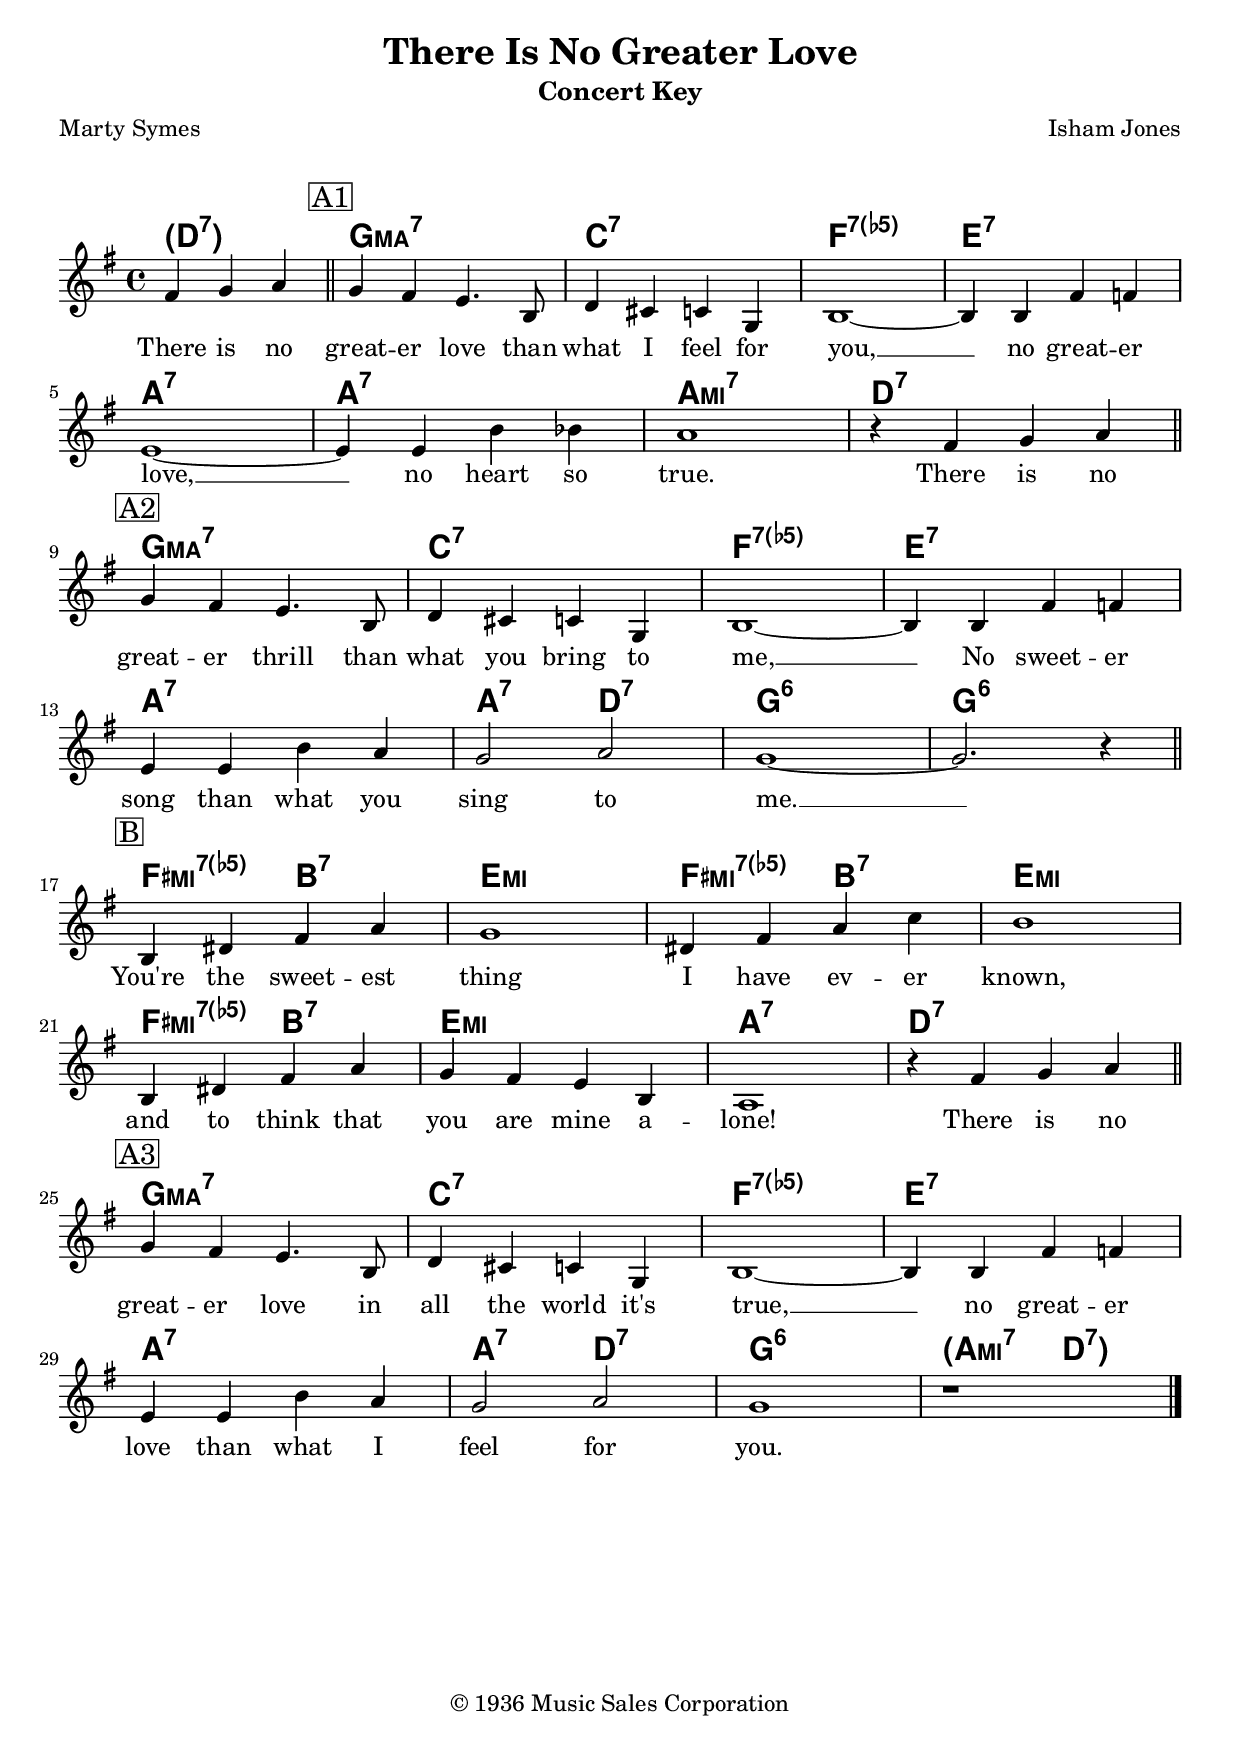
\version "2.24.0"

\include "english.ly"

instrument = "Concert Key"
whatKey = g
whatClef = "treble"

%% -*- Mode: LilyPond -*-

\include "lead-sheets.ily"

\header {
  title = "There Is No Greater Love"
  subtitle = \instrument
  poet = "Marty Symes"
  composer = "Isham Jones"
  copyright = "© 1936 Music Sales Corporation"
}

refrainLyrics = \lyricmode {
There is no great -- er love
than what I feel for you, __
no great -- er love, __ no heart so true.
There is no great -- er thrill
than what you bring to me, __
No sweet -- er song
than what you sing to me. __
You're the sweet -- est thing I have ev -- er known,
and to think that you are mine a -- lone!
There is no great -- er love
in all the world it's true, __
no great -- er love
than what I feel for you.
}

refrainChords = \chordmode {
  \chordInsideParens{ f2.:7 }

  bf1:maj7 ef1:7 af1:7.5- g1:7
  c1:7 c1:7 c1:m7 f1:7

  bf1:maj7 ef1:7 af1:7.5- g1:7
  c1:7 c2:7 f2:7 bf1:6 bf1:6

  a2:m7.5- d2:7 g1:m a2:m7.5- d2:7 g1:m
  a2:m7.5- d2:7 g1:m c1:7 f1:7


  bf1:maj7 ef1:7 af1:7.5- g1:7
  c1:7 c2:7 f2:7 bf1:6
  \chordOpenParen{ c2:m7 }
  \chordCloseParen{ f2:7 }
}

refrainKey = bf

refrainMelody = \relative f' {
  \time 4/4
  \key \refrainKey \major
  \clef \whatClef

  \partial 2. a4 bf4 c4 |
  \bar "||"

  \mark \markup{ \box "A1" }
  
  bf4 a4 g4. d8 | f4 e4 ef4 bf4 | d1~ | d4 d4 a'4 af4 |
  \break
  g1~ | g4 g4 d'4 df4 | c1 | r4 a4 bf4 c4 |
  
  \bar "||"
  \break

  \mark \markup{ \box "A2" }
  
  bf4 a4 g4. d8 | f4 e4 ef4 bf4 | d1~ | d4 d4 a'4 af4 |
  \break
  g4 g4 d'4 c4 | bf2 c2 | bf1~ | bf2. r4 |
  
  \bar "||"
  \break

  \mark \markup{ \box "B" }
  
  d,4 fs4 a4 c4 | bf1 | fs4 a4 c4 ef4 | d1 |
  \break
  d,4 fs4 a4 c4 | bf4 a4 g4 d4 | c1 | r4 a'4 bf4 c4 |
  
  \bar "||"
  \break

  \mark \markup{ \box "A3" }

  bf4 a4 g4. d8 | f4 e4 ef4 bf4 | d1~ | d4 d4 a'4 af4 |
  \break
  g4 g4 d'4 c4 | bf2 c2 | bf1 | r1 |

  \bar "|."
}

\include "paper.ily"

\markup {
  % Leave a gap after the header
  \vspace #1
}

\include "refrain.ily"

